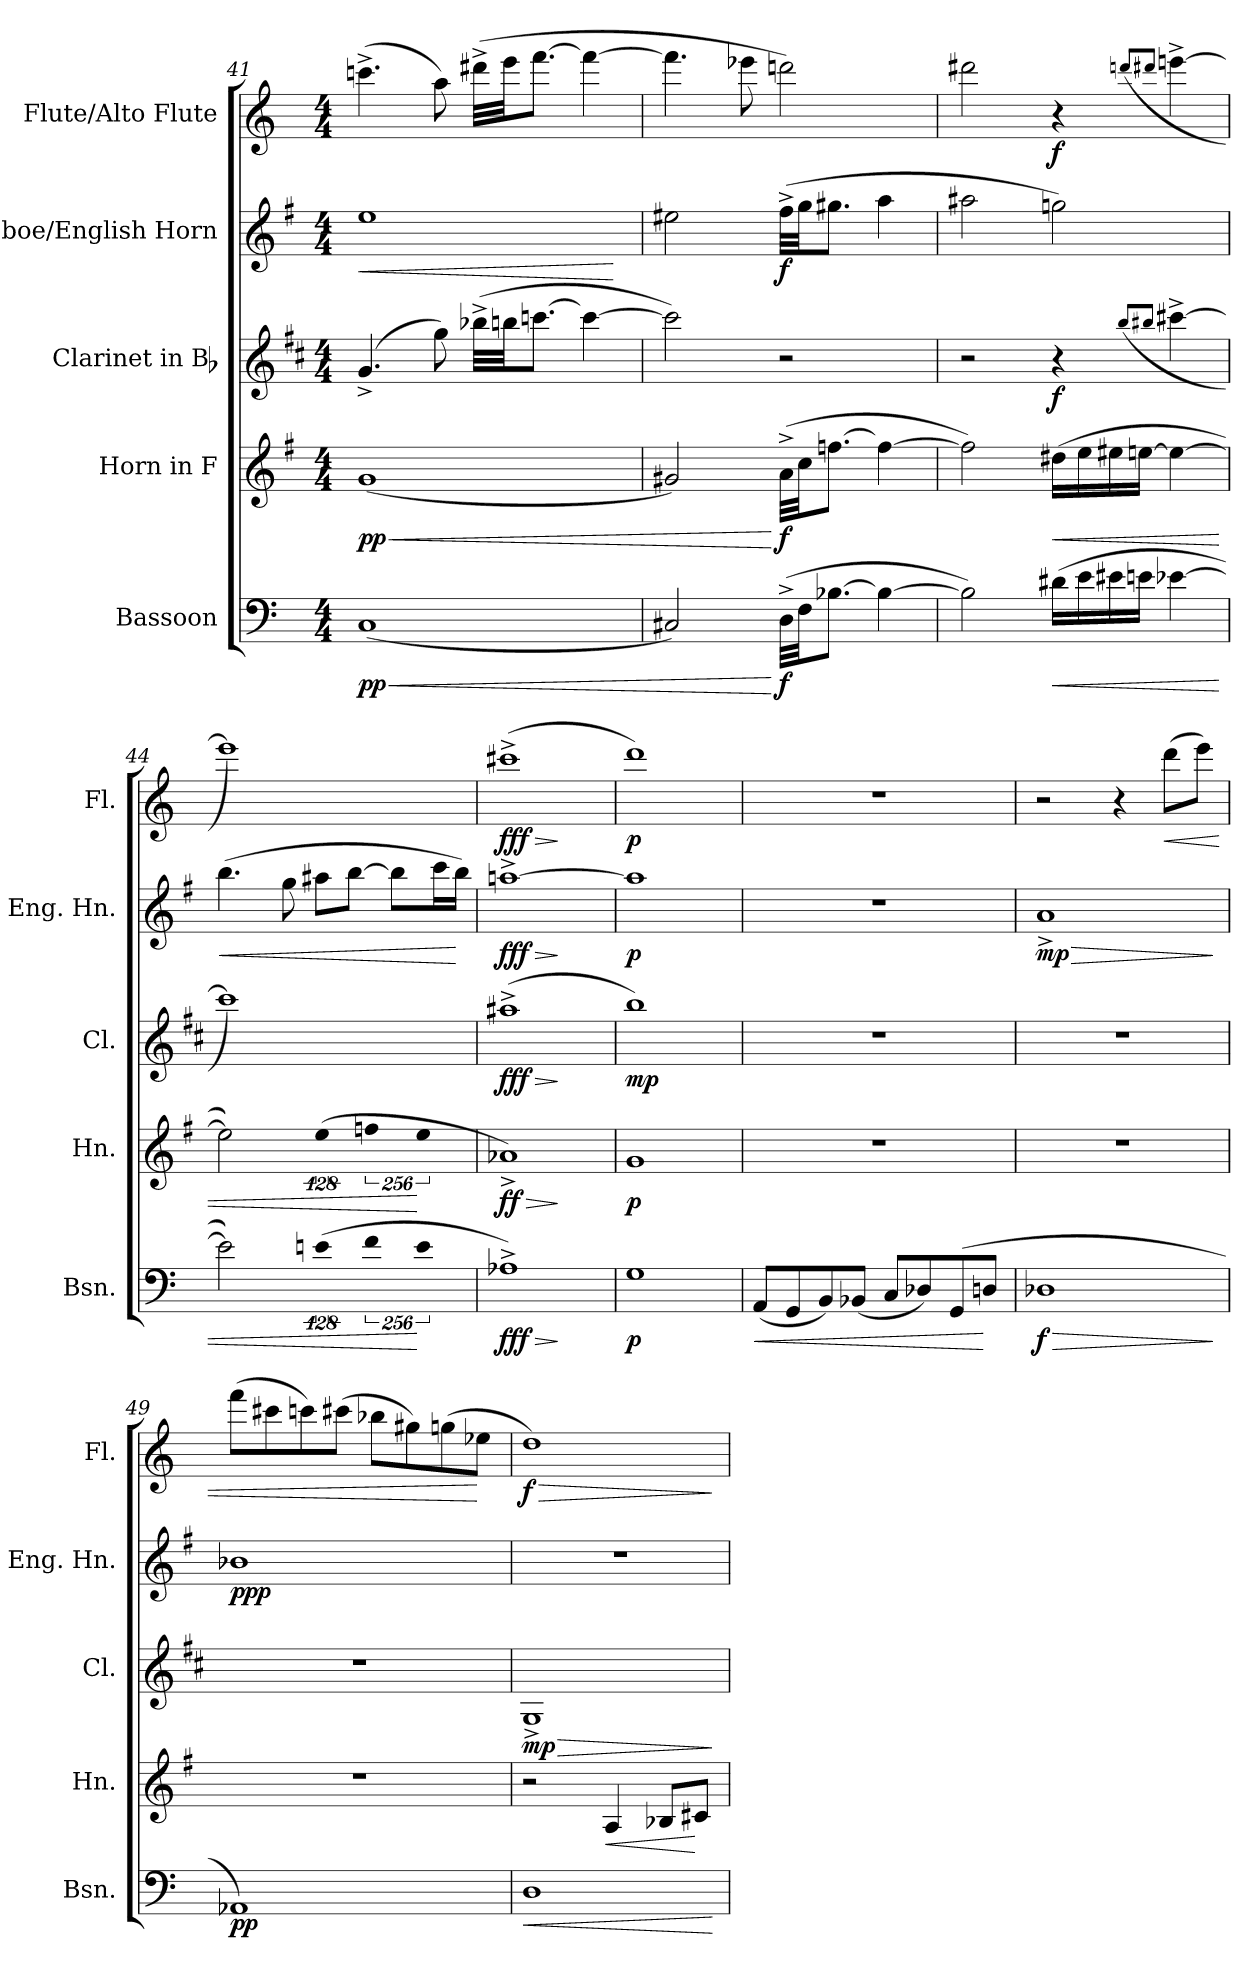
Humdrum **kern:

**kern	**dynam	**kern	**dynam	**kern	**dynam	**kern	**dynam	**kern	**dynam
*part5	*part5	*part4	*part4	*part3	*part3	*part2	*part2	*part1	*part1
*staff5	*staff5	*staff4	*staff4	*staff3	*staff3	*staff2	*staff2	*staff1	*staff1
*I"Bassoon	*	*I"Horn in F	*	*I"Clarinet in Bb	*	*I"Oboe/English Horn	*	*I"Flute/Alto Flute	*
*I'Bsn.	*	*I'Hn.	*	*I'Cl.	*	*I'Eng. Hn.	*	*I'Fl.	*
!!LO:PB:g=z
*clefF4	*	*clefG2	*	*clefG2	*	*clefG2	*	*clefG2	*
*	*	*ITrd4c7	*	*ITrd1c2	*	*ITrd4c7	*	*	*
*k[]	*	*k[]	*	*k[]	*	*k[]	*	*k[]	*
*C:	*	*C:	*	*C:	*	*C:	*	*C:	*
*M4/4	*	*M4/4	*	*M4/4	*	*M4/4	*	*M4/4	*
=41	=41	=41	=41	=41	=41	=41	=41	=41	=41
!	!LO:HP:b	!	!LO:HP:b	!	!	!	!LO:HP:b	!	!
(1Ci	< pp	(1ci	< pp	(4.f^i/	.	1ai	<	(4.cccn^i\	.
.	.	.	.	8ffi\)	.	.	.	8aai\)	.
.	.	.	.	(32aa-X^i\LLL	.	.	.	(32ddd#X^i\LLL	.
.	.	.	.	32aani\JJ	.	.	.	32eeei\JJ	.
.	.	.	.	[>8.bb-Xi\J	.	.	.	[>8.fffi\J	.
.	.	.	.	4bb-i\_>	.	.	.	4fffi\_>	.
.	.	.	.	.	.	.	[	.	.
=42	=42	=42	=42	=42	=42	=42	=42	=42	=42
2C#Xi/)	.	2c#Xi/)	.	2bb-i\])	.	2a#Xi\	.	4.fffni\]	.
.	.	.	.	.	.	.	.	8eee-Xi\	.
(32D^i\LLL	[ f	(32d^i\LLL	[ f	2r	.	(32b^i\LLL	f	2dddni\)	.
32Fi\JJ	.	32fi\JJ	.	.	.	32cci\JJ	.	.	.
[>8.B-Xi\J	.	[>8.b-Xi\J	.	.	.	8.cc#Xi\J	.	.	.
4B-i\_>	.	4b-i\_>	.	.	.	4ddi\	.	.	.
=43	=43	=43	=43	=43	=43	=43	=43	=43	=43
2B-i\])	.	2b-i\])	.	2r	.	2dd#Xi\	.	2ddd#Xi\	.
!	!LO:HP:b	!	!LO:HP:b	!	!	!	!	!	!
(16d#Xi\LL	<	(16g#Xi\LL	<	4r	f	2ccni\)	.	4r	f
16ei\	.	16ai\	.	.	.	.	.	.	.
16e#Xi\	.	16a#Xi\	.	.	.	.	.	.	.
16eni\JJ	.	[>16ani\JJ	.	.	.	.	.	.	.
.	.	.	.	(8qaai/L	.	.	.	(8qdddni/L	.
.	.	.	.	8qaa#Xi/J	.	.	.	8qddd#Xi/J	.
[>4e-Xi\	.	4ai\_>	.	[>4bbn^i\	.	.	.	[>4eeen^i\	.
=44	=44	=44	=44	=44	=44	=44	=44	=44	=44
!	!	!	!	!	!	!	!LO:HP:b	!	!
2e-i\])	.	2ai\])	.	1bbi])	.	(4.eei\	<	1eeei])	.
.	.	.	.	.	.	8cci\	.	.	.
!LO:N:vis=4	!	!LO:N:vis=4	!	!	!	!	!	!	!
(512%85eni\	.	(512%85ai\	.	.	.	8dd#Xi\L	.	.	.
.	.	.	.	.	.	[>8eei\J	.	.	.
!LO:N:vis=4	!	!LO:N:vis=4	!	!	!	!	!	!	!
1024%171fi\	.	1024%171b-Xi\	.	.	.	.	.	.	.
.	.	.	.	.	.	8eei\L]	.	.	.
!LO:N:vis=4	!	!LO:N:vis=4	!	!	!	!	!	!	!
1024%171ei\	[	1024%171ai\	[	.	.	.	.	.	.
.	.	.	.	.	.	16ffi\L	.	.	.
.	.	.	.	.	.	16eei\JJ)	[	.	.
!!LO:LB:g=z
=45	=45	=45	=45	=45	=45	=45	=45	=45	=45
!	!LO:HP:b	!	!LO:HP:b	!	!LO:HP:b	!	!LO:HP:b	!	!LO:HP:b
1A-X^i)	> fff	1d-X^i)	> ff	(1gg#X^i	> fff	[>1ddn^i	> fff	(1ccc#X^i	> fff
.	]	.	]	.	]	.	]	.	]
=46	=46	=46	=46	=46	=46	=46	=46	=46	=46
1Gi	p	1ci	p	1aai)	mp	1ddi]	p	1dddi)	p
=47	=47	=47	=47	=47	=47	=47	=47	=47	=47
!	!LO:HP:b	!	!	!	!	!	!	!	!
(8AAi/L	<	1r	.	1r	.	1r	.	1r	.
8GGi/	.	.	.	.	.	.	.	.	.
8BBi/)	.	.	.	.	.	.	.	.	.
(8BB-Xi/J	.	.	.	.	.	.	.	.	.
8Ci/L	.	.	.	.	.	.	.	.	.
8D-Xi/)	.	.	.	.	.	.	.	.	.
(8GGi/	.	.	.	.	.	.	.	.	.
8Dni/J	[	.	.	.	.	.	.	.	.
=48	=48	=48	=48	=48	=48	=48	=48	=48	=48
!	!LO:HP:b	!	!	!	!	!	!LO:HP:b	!	!
1D-Xi	> f	1r	.	1r	.	1d^i	> mp	2r	.
.	.	.	.	.	.	.	.	4r	.
!	!	!	!	!	!	!	!	!	!LO:HP:b
.	.	.	.	.	.	.	.	(8dddi\L	<
.	.	.	.	.	.	.	.	8eeei\J)	.
.	]	.	.	.	.	.	]	.	.
=49	=49	=49	=49	=49	=49	=49	=49	=49	=49
1AA-Xi)	pp	1r	.	1r	.	1e-Xi	ppp	(8fffi\L	.
.	.	.	.	.	.	.	.	8ccc#Xi\	.
.	.	.	.	.	.	.	.	8cccni\)	.
.	.	.	.	.	.	.	.	(8ccc#Xi\J	.
.	.	.	.	.	.	.	.	8bb-Xi\L	.
.	.	.	.	.	.	.	.	8gg#Xi\)	.
.	.	.	.	.	.	.	.	(8ggni\	.
.	.	.	.	.	.	.	.	8ee-Xi\J	[
!!LO:PB:g=z
=50	=50	=50	=50	=50	=50	=50	=50	=50	=50
!	!LO:HP:b	!	!	!	!LO:HP:b	!	!	!	!LO:HP:b
1Di	<	2r	.	1F^i	> mp	1r	.	1ddi)	> f
!	!	!	!LO:HP:b	!	!	!	!	!	!
.	.	4Di/	<	.	.	.	.	.	.
.	.	8E-Xi/L	.	.	.	.	.	.	.
.	.	8F#Xi/J	[	.	.	.	.	.	.
.	[	.	.	.	]	.	.	.	]
=	=	=	=	=	=	=	=	=	=
*-	*-	*-	*-	*-	*-	*-	*-	*-	*-
